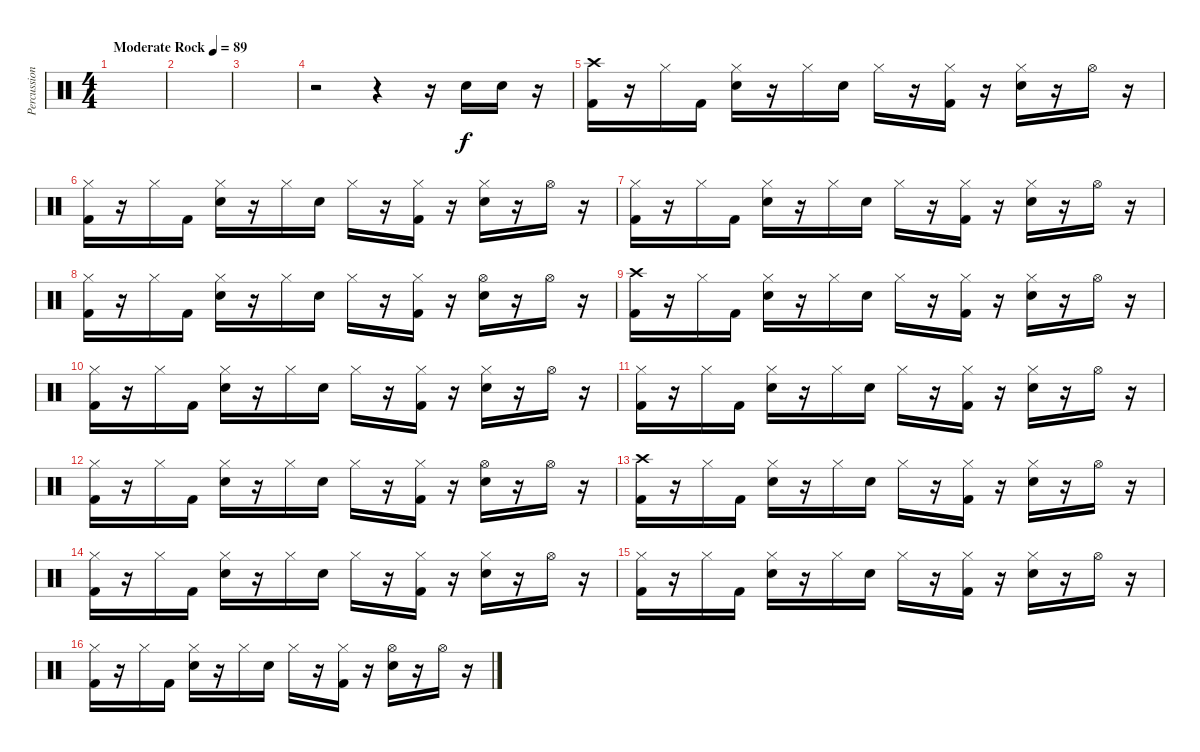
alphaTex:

\track ("Percussion" "Percussion") {instrument percussion}
\staff {score}
\articulation defaults
\ts (4 4)
\tempo (89 "Moderate Rock")
\clef neutral
\ks c
|
|
|
r.2 r.4 r.16 "Electric Snare (hit)".16 "Electric Snare (hit)".16 r.16 |
("Crash high (hit)" "Kick (hit) 2").16 r.16 "Hi-Hat (closed)".16 "Kick (hit) 2".16 ("Hi-Hat (closed)" "Electric Snare (hit)").16 r.16 "Hi-Hat (closed)".16 "Electric Snare (hit)".16 "Hi-Hat (closed)".16 r.16 ("Hi-Hat (closed)" "Kick (hit) 2").16 r.16 ("Hi-Hat (closed)" "Electric Snare (hit)").16 r.16 "Hi-Hat (open)".16 r.16 |
("Hi-Hat (closed)" "Kick (hit) 2").16 r.16 "Hi-Hat (closed)".16 "Kick (hit) 2".16 ("Hi-Hat (closed)" "Electric Snare (hit)").16 r.16 "Hi-Hat (closed)".16 "Electric Snare (hit)".16 "Hi-Hat (closed)".16 r.16 ("Hi-Hat (closed)" "Kick (hit) 2").16 r.16 ("Hi-Hat (closed)" "Electric Snare (hit)").16 r.16 "Hi-Hat (open)".16 r.16 |
("Hi-Hat (closed)" "Kick (hit) 2").16 r.16 "Hi-Hat (closed)".16 "Kick (hit) 2".16 ("Hi-Hat (closed)" "Electric Snare (hit)").16 r.16 "Hi-Hat (closed)".16 "Electric Snare (hit)".16 "Hi-Hat (closed)".16 r.16 ("Hi-Hat (closed)" "Kick (hit) 2").16 r.16 ("Hi-Hat (closed)" "Electric Snare (hit)").16 r.16 "Hi-Hat (open)".16 r.16 |
("Hi-Hat (closed)" "Kick (hit) 2").16 r.16 "Hi-Hat (closed)".16 "Kick (hit) 2".16 ("Hi-Hat (closed)" "Electric Snare (hit)").16 r.16 "Hi-Hat (closed)".16 "Electric Snare (hit)".16 "Hi-Hat (closed)".16 r.16 ("Hi-Hat (closed)" "Kick (hit) 2").16 r.16 ("Hi-Hat (open)" "Electric Snare (hit)").16 r.16 "Hi-Hat (open)".16 r.16 |
("Crash high (hit)" "Kick (hit) 2").16 r.16 "Hi-Hat (closed)".16 "Kick (hit) 2".16 ("Hi-Hat (closed)" "Electric Snare (hit)").16 r.16 "Hi-Hat (closed)".16 "Electric Snare (hit)".16 "Hi-Hat (closed)".16 r.16 ("Hi-Hat (closed)" "Kick (hit) 2").16 r.16 ("Hi-Hat (closed)" "Electric Snare (hit)").16 r.16 "Hi-Hat (open)".16 r.16 |
("Hi-Hat (closed)" "Kick (hit) 2").16 r.16 "Hi-Hat (closed)".16 "Kick (hit) 2".16 ("Hi-Hat (closed)" "Electric Snare (hit)").16 r.16 "Hi-Hat (closed)".16 "Electric Snare (hit)".16 "Hi-Hat (closed)".16 r.16 ("Hi-Hat (closed)" "Kick (hit) 2").16 r.16 ("Hi-Hat (closed)" "Electric Snare (hit)").16 r.16 "Hi-Hat (open)".16 r.16 |
("Hi-Hat (closed)" "Kick (hit) 2").16 r.16 "Hi-Hat (closed)".16 "Kick (hit) 2".16 ("Hi-Hat (closed)" "Electric Snare (hit)").16 r.16 "Hi-Hat (closed)".16 "Electric Snare (hit)".16 "Hi-Hat (closed)".16 r.16 ("Hi-Hat (closed)" "Kick (hit) 2").16 r.16 ("Hi-Hat (closed)" "Electric Snare (hit)").16 r.16 "Hi-Hat (open)".16 r.16 |
("Hi-Hat (closed)" "Kick (hit) 2").16 r.16 "Hi-Hat (closed)".16 "Kick (hit) 2".16 ("Hi-Hat (closed)" "Electric Snare (hit)").16 r.16 "Hi-Hat (closed)".16 "Electric Snare (hit)".16 "Hi-Hat (closed)".16 r.16 ("Hi-Hat (closed)" "Kick (hit) 2").16 r.16 ("Hi-Hat (open)" "Electric Snare (hit)").16 r.16 "Hi-Hat (open)".16 r.16 |
("Crash high (hit)" "Kick (hit) 2").16 r.16 "Hi-Hat (closed)".16 "Kick (hit) 2".16 ("Hi-Hat (closed)" "Electric Snare (hit)").16 r.16 "Hi-Hat (closed)".16 "Electric Snare (hit)".16 "Hi-Hat (closed)".16 r.16 ("Hi-Hat (closed)" "Kick (hit) 2").16 r.16 ("Hi-Hat (closed)" "Electric Snare (hit)").16 r.16 "Hi-Hat (open)".16 r.16 |
("Hi-Hat (closed)" "Kick (hit) 2").16 r.16 "Hi-Hat (closed)".16 "Kick (hit) 2".16 ("Hi-Hat (closed)" "Electric Snare (hit)").16 r.16 "Hi-Hat (closed)".16 "Electric Snare (hit)".16 "Hi-Hat (closed)".16 r.16 ("Hi-Hat (closed)" "Kick (hit) 2").16 r.16 ("Hi-Hat (closed)" "Electric Snare (hit)").16 r.16 "Hi-Hat (open)".16 r.16 |
("Hi-Hat (closed)" "Kick (hit) 2").16 r.16 "Hi-Hat (closed)".16 "Kick (hit) 2".16 ("Hi-Hat (closed)" "Electric Snare (hit)").16 r.16 "Hi-Hat (closed)".16 "Electric Snare (hit)".16 "Hi-Hat (closed)".16 r.16 ("Hi-Hat (closed)" "Kick (hit) 2").16 r.16 ("Hi-Hat (closed)" "Electric Snare (hit)").16 r.16 "Hi-Hat (open)".16 r.16 |
("Hi-Hat (closed)" "Kick (hit) 2").16 r.16 "Hi-Hat (closed)".16 "Kick (hit) 2".16 ("Hi-Hat (closed)" "Electric Snare (hit)").16 r.16 "Hi-Hat (closed)".16 "Electric Snare (hit)".16 "Hi-Hat (closed)".16 r.16 ("Hi-Hat (closed)" "Kick (hit) 2").16 r.16 ("Hi-Hat (open)" "Electric Snare (hit)").16 r.16 "Hi-Hat (open)".16 r.16
